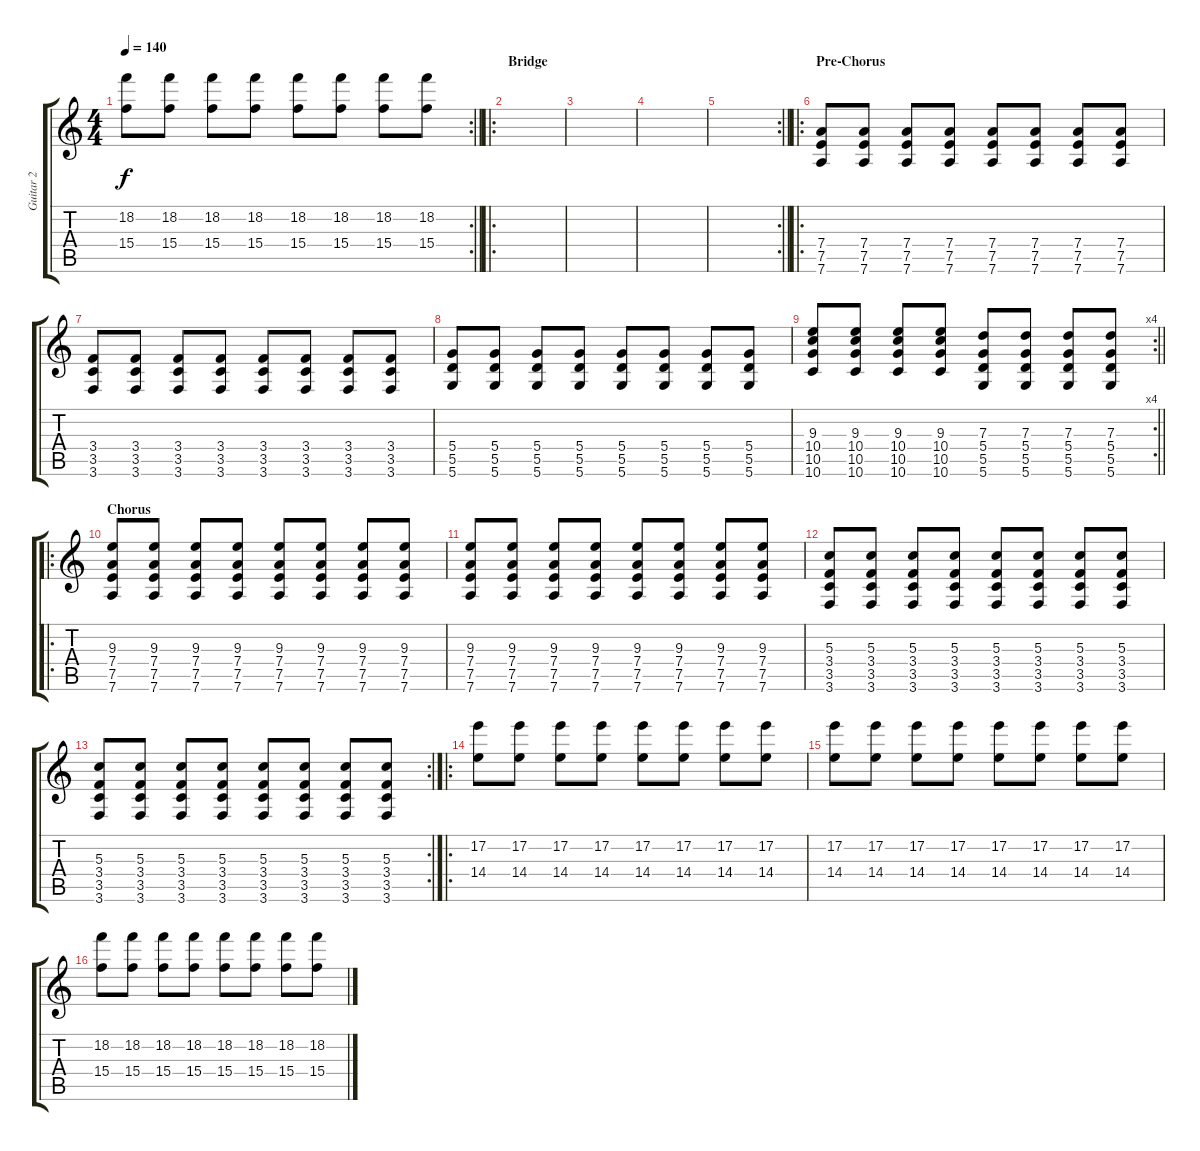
\track ("Guitar 2" "Guitar 2") {instrument distortionguitar}
\staff {score tabs}
\tuning (E4 B3 G3 D3 A2 D2) {hide}
\rc 2
\ts (4 4)
\tempo 140
\clef g2
\barLineRight lightlight
\ks c
(18.2 15.4).8{dy f} (18.2 15.4).8 (18.2 15.4).8 (18.2 15.4).8 (18.2 15.4).8 (18.2 15.4).8 (18.2 15.4).8 (18.2 15.4).8 |
\ro
\section ("" "Bridge")
|
|
|
\rc 2
\barLineRight lightlight
|
\ro
\section ("" "Pre-Chorus")
(7.4 7.5 7.6).8 (7.4 7.5 7.6).8 (7.4 7.5 7.6).8 (7.4 7.5 7.6).8 (7.4 7.5 7.6).8 (7.4 7.5 7.6).8 (7.4 7.5 7.6).8 (7.4 7.5 7.6).8 |
(3.4 3.5 3.6).8 (3.4 3.5 3.6).8 (3.4 3.5 3.6).8 (3.4 3.5 3.6).8 (3.4 3.5 3.6).8 (3.4 3.5 3.6).8 (3.4 3.5 3.6).8 (3.4 3.5 3.6).8 |
(5.4 5.5 5.6).8 (5.4 5.5 5.6).8 (5.4 5.5 5.6).8 (5.4 5.5 5.6).8 (5.4 5.5 5.6).8 (5.4 5.5 5.6).8 (5.4 5.5 5.6).8 (5.4 5.5 5.6).8 |
\rc 4
\barLineRight lightlight
(9.3 10.4 10.5 10.6).8 (9.3 10.4 10.5 10.6).8 (9.3 10.4 10.5 10.6).8 (9.3 10.4 10.5 10.6).8 (7.3 5.4 5.5 5.6).8 (7.3 5.4 5.5 5.6).8 (7.3 5.4 5.5 5.6).8 (7.3 5.4 5.5 5.6).8 |
\ro
\section ("" "Chorus")
(9.3 7.4 7.5 7.6).8 (9.3 7.4 7.5 7.6).8 (9.3 7.4 7.5 7.6).8 (9.3 7.4 7.5 7.6).8 (9.3 7.4 7.5 7.6).8 (9.3 7.4 7.5 7.6).8 (9.3 7.4 7.5 7.6).8 (9.3 7.4 7.5 7.6).8 |
(9.3 7.4 7.5 7.6).8 (9.3 7.4 7.5 7.6).8 (9.3 7.4 7.5 7.6).8 (9.3 7.4 7.5 7.6).8 (9.3 7.4 7.5 7.6).8 (9.3 7.4 7.5 7.6).8 (9.3 7.4 7.5 7.6).8 (9.3 7.4 7.5 7.6).8 |
(5.3 3.4 3.5 3.6).8 (5.3 3.4 3.5 3.6).8 (5.3 3.4 3.5 3.6).8 (5.3 3.4 3.5 3.6).8 (5.3 3.4 3.5 3.6).8 (5.3 3.4 3.5 3.6).8 (5.3 3.4 3.5 3.6).8 (5.3 3.4 3.5 3.6).8 |
\rc 2
(5.3 3.4 3.5 3.6).8 (5.3 3.4 3.5 3.6).8 (5.3 3.4 3.5 3.6).8 (5.3 3.4 3.5 3.6).8 (5.3 3.4 3.5 3.6).8 (5.3 3.4 3.5 3.6).8 (5.3 3.4 3.5 3.6).8 (5.3 3.4 3.5 3.6).8 |
\ro
(17.2 14.4).8 (17.2 14.4).8 (17.2 14.4).8 (17.2 14.4).8 (17.2 14.4).8 (17.2 14.4).8 (17.2 14.4).8 (17.2 14.4).8 |
(17.2 14.4).8 (17.2 14.4).8 (17.2 14.4).8 (17.2 14.4).8 (17.2 14.4).8 (17.2 14.4).8 (17.2 14.4).8 (17.2 14.4).8 |
(18.2 15.4).8 (18.2 15.4).8 (18.2 15.4).8 (18.2 15.4).8 (18.2 15.4).8 (18.2 15.4).8 (18.2 15.4).8 (18.2 15.4).8
